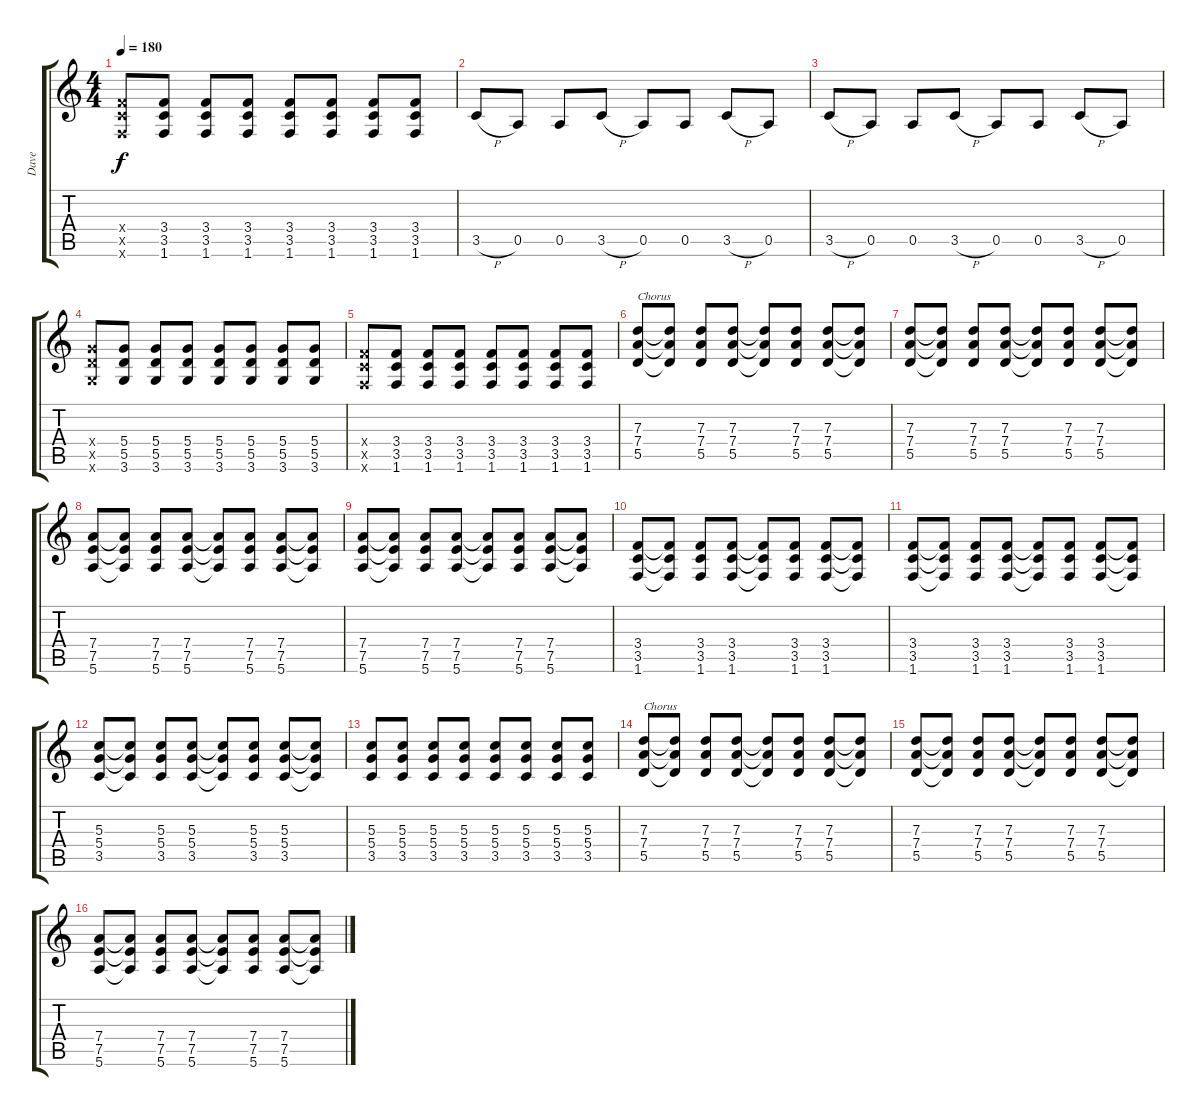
\track ("Dave" "Dave") {instrument overdrivenguitar}
\staff {score tabs}
\tuning (E4 B3 G3 D3 A2 E2) {hide}
\ts (4 4)
\tempo 180
\clef g2
\ks c
(3.4{x} 3.5{x} 1.6{x}).8{dy f} (3.4 3.5 1.6).8 (3.4 3.5 1.6).8 (3.4 3.5 1.6).8 (3.4 3.5 1.6).8 (3.4 3.5 1.6).8 (3.4 3.5 1.6).8 (3.4 3.5 1.6).8 |
3.5{h}.8 0.5.8 0.5.8 3.5{h}.8 0.5.8 0.5.8 3.5{h}.8 0.5.8 |
3.5{h}.8 0.5.8 0.5.8 3.5{h}.8 0.5.8 0.5.8 3.5{h}.8 0.5.8 |
(5.4{x} 5.5{x} 3.6{x}).8 (5.4 5.5 3.6).8 (5.4 5.5 3.6).8 (5.4 5.5 3.6).8 (5.4 5.5 3.6).8 (5.4 5.5 3.6).8 (5.4 5.5 3.6).8 (5.4 5.5 3.6).8 |
(3.4{x} 3.5{x} 1.6{x}).8 (3.4 3.5 1.6).8 (3.4 3.5 1.6).8 (3.4 3.5 1.6).8 (3.4 3.5 1.6).8 (3.4 3.5 1.6).8 (3.4 3.5 1.6).8 (3.4 3.5 1.6).8 |
(7.3 7.4 5.5).8{txt "Chorus"} (7.3{t} 7.4{t} 5.5{t}).8 (7.3 7.4 5.5).8 (7.3 7.4 5.5).8 (7.3{t} 7.4{t} 5.5{t}).8 (7.3 7.4 5.5).8 (7.3 7.4 5.5).8 (7.3{t} 7.4{t} 5.5{t}).8 |
(7.3 7.4 5.5).8 (7.3{t} 7.4{t} 5.5{t}).8 (7.3 7.4 5.5).8 (7.3 7.4 5.5).8 (7.3{t} 7.4{t} 5.5{t}).8 (7.3 7.4 5.5).8 (7.3 7.4 5.5).8 (7.3{t} 7.4{t} 5.5{t}).8 |
(7.4 7.5 5.6).8 (7.4{t} 7.5{t} 5.6{t}).8 (7.4 7.5 5.6).8 (7.4 7.5 5.6).8 (7.4{t} 7.5{t} 5.6{t}).8 (7.4 7.5 5.6).8 (7.4 7.5 5.6).8 (7.4{t} 7.5{t} 5.6{t}).8 |
(7.4 7.5 5.6).8 (7.4{t} 7.5{t} 5.6{t}).8 (7.4 7.5 5.6).8 (7.4 7.5 5.6).8 (7.4{t} 7.5{t} 5.6{t}).8 (7.4 7.5 5.6).8 (7.4 7.5 5.6).8 (7.4{t} 7.5{t} 5.6{t}).8 |
(3.4 3.5 1.6).8 (3.4{t} 3.5{t} 1.6{t}).8 (3.4 3.5 1.6).8 (3.4 3.5 1.6).8 (3.4{t} 3.5{t} 1.6{t}).8 (3.4 3.5 1.6).8 (3.4 3.5 1.6).8 (3.4{t} 3.5{t} 1.6{t}).8 |
(3.4 3.5 1.6).8 (3.4{t} 3.5{t} 1.6{t}).8 (3.4 3.5 1.6).8 (3.4 3.5 1.6).8 (3.4{t} 3.5{t} 1.6{t}).8 (3.4 3.5 1.6).8 (3.4 3.5 1.6).8 (3.4{t} 3.5{t} 1.6{t}).8 |
(5.3 5.4 3.5).8 (5.3{t} 5.4{t} 3.5{t}).8 (5.3 5.4 3.5).8 (5.3 5.4 3.5).8 (5.3{t} 5.4{t} 3.5{t}).8 (5.3 5.4 3.5).8 (5.3 5.4 3.5).8 (5.3{t} 5.4{t} 3.5{t}).8 |
(5.3 5.4 3.5).8 (5.3 5.4 3.5).8 (5.3 5.4 3.5).8 (5.3 5.4 3.5).8 (5.3 5.4 3.5).8 (5.3 5.4 3.5).8 (5.3 5.4 3.5).8 (5.3 5.4 3.5).8 |
(7.3 7.4 5.5).8{txt "Chorus"} (7.3{t} 7.4{t} 5.5{t}).8 (7.3 7.4 5.5).8 (7.3 7.4 5.5).8 (7.3{t} 7.4{t} 5.5{t}).8 (7.3 7.4 5.5).8 (7.3 7.4 5.5).8 (7.3{t} 7.4{t} 5.5{t}).8 |
(7.3 7.4 5.5).8 (7.3{t} 7.4{t} 5.5{t}).8 (7.3 7.4 5.5).8 (7.3 7.4 5.5).8 (7.3{t} 7.4{t} 5.5{t}).8 (7.3 7.4 5.5).8 (7.3 7.4 5.5).8 (7.3{t} 7.4{t} 5.5{t}).8 |
(7.4 7.5 5.6).8 (7.4{t} 7.5{t} 5.6{t}).8 (7.4 7.5 5.6).8 (7.4 7.5 5.6).8 (7.4{t} 7.5{t} 5.6{t}).8 (7.4 7.5 5.6).8 (7.4 7.5 5.6).8 (7.4{t} 7.5{t} 5.6{t}).8
